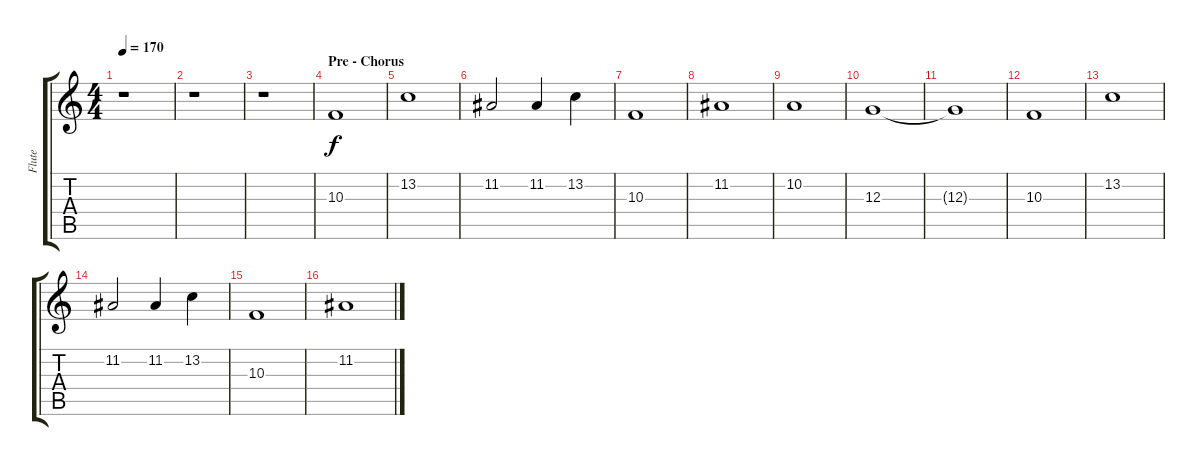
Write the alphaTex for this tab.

\track ("Flute" "Flute") {instrument flute}
\staff {score tabs}
\tuning (E4 B3 G3 D3 A2 E2) {hide}
\ts (4 4)
\tempo 170
\clef g2
\ks c
r.1{dy f} |
r.1 |
r.1 |
\section ("" "Pre - Chorus")
10.3.1 |
13.2.1 |
11.2.2 11.2.4 13.2.4 |
10.3.1 |
11.2.1 |
10.2.1 |
12.3.1 |
12.3{t}.1 |
10.3.1 |
13.2.1 |
11.2.2 11.2.4 13.2.4 |
10.3.1 |
11.2.1
